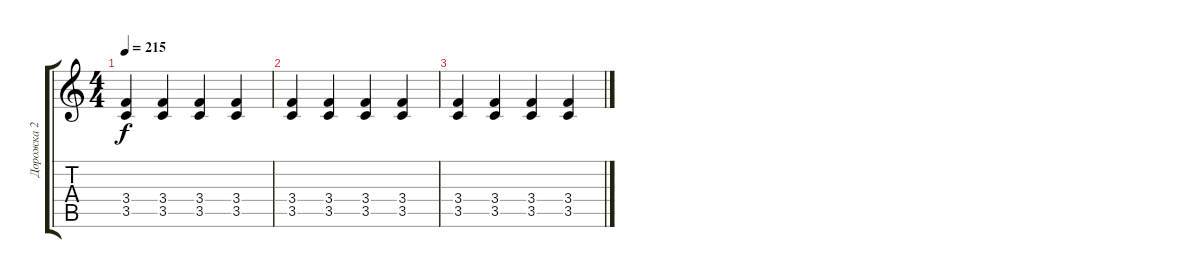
\track ("Дорожка 2" "Дорожка 2") {instrument distortionguitar}
\staff {score tabs}
\tuning (E4 B3 G3 D3 A2 E2) {hide}
\ts (4 4)
\tempo 215
\clef g2
\ks c
(3.4 3.5).4{dy f} (3.4 3.5).4 (3.4 3.5).4 (3.4 3.5).4 |
(3.4 3.5).4 (3.4 3.5).4 (3.4 3.5).4 (3.4 3.5).4 |
(3.4 3.5).4 (3.4 3.5).4 (3.4 3.5).4 (3.4 3.5).4
